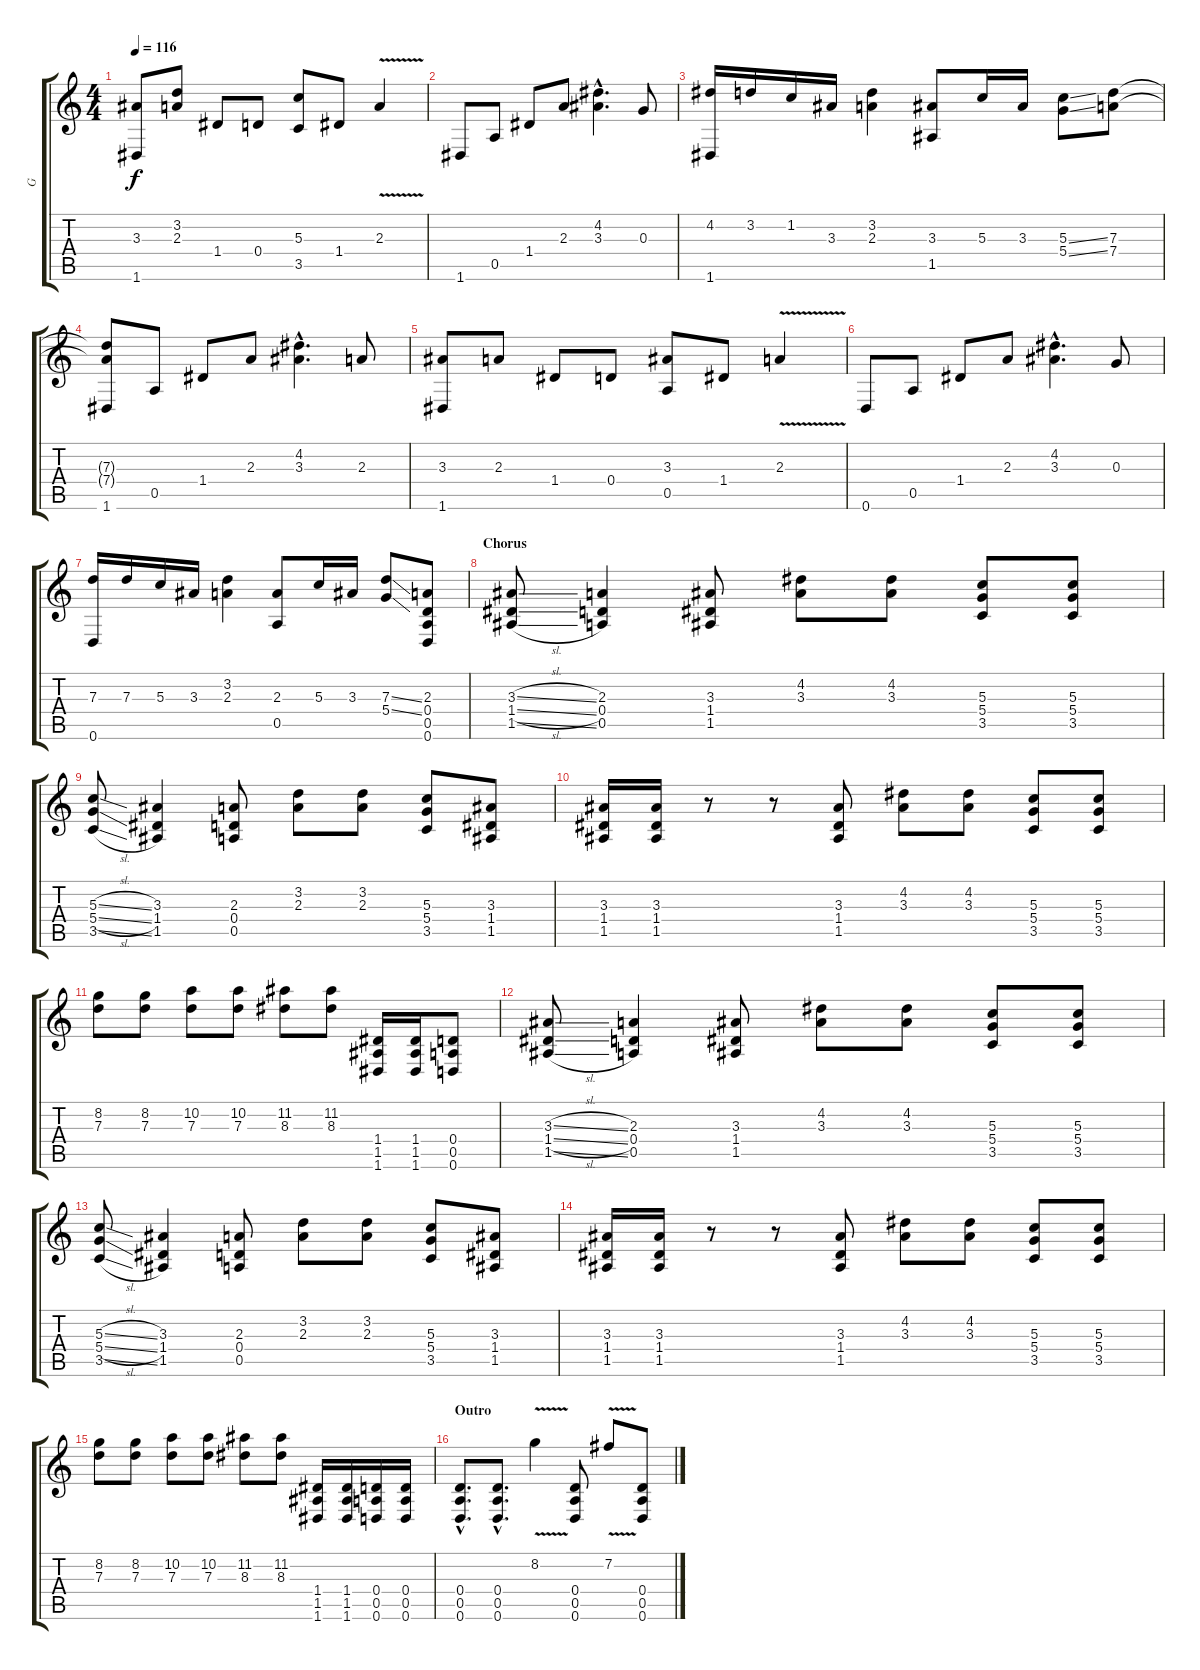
\track ("G" "G") {instrument distortionguitar}
\staff {score tabs}
\tuning (E4 B3 G3 D3 A2 D2) {hide}
\ts (4 4)
\tempo 116
\clef g2
\ks c
(3.3 1.6).8{dy f} (3.2 2.3).8 1.4.8 0.4.8 (5.3 3.5).8 1.4.8 2.3{v}.4 |
1.6.8 0.5.8 1.4.8 2.3.8 (4.2{hac} 3.3{hac}).4{d} 0.3.8 |
(4.2 1.6).16 3.2.16 1.2.16 3.3.16 (3.2 2.3).4 (3.3 1.5).8 5.3.16 3.3.16 (5.3{ss} 5.4{ss}).8 (7.3 7.4).8 |
(7.3{t} 7.4{t} 1.6).8 0.5.8 1.4.8 2.3.8 (4.2{hac} 3.3{hac}).4{d} 2.3.8 |
(3.3 1.6).8 2.3.8 1.4.8 0.4.8 (3.3 0.5).8 1.4.8 2.3{v}.4 |
0.6.8 0.5.8 1.4.8 2.3.8 (4.2{hac} 3.3{hac}).4{d} 0.3.8 |
(7.3 0.6).16 7.3.16 5.3.16 3.3.16 (3.2 2.3).4 (2.3 0.5).8 5.3.16 3.3.16 (7.3{ss} 5.4{ss}).8 (2.3 0.4 0.5 0.6).8 |
\section ("" "Chorus")
(3.3{sl} 1.4{sl} 1.5{sl}).8{instrument distortionguitar} (2.3 0.4 0.5).4 (3.3 1.4 1.5).8 (4.2 3.3).8 (4.2 3.3).8 (5.3 5.4 3.5).8 (5.3 5.4 3.5).8 |
(5.3{sl} 5.4{sl} 3.5{sl}).8 (3.3 1.4 1.5).4 (2.3 0.4 0.5).8 (3.2 2.3).8 (3.2 2.3).8 (5.3 5.4 3.5).8 (3.3 1.4 1.5).8 |
(3.3 1.4 1.5).16 (3.3 1.4 1.5).16 r.8 r.8 (3.3 1.4 1.5).8 (4.2 3.3).8 (4.2 3.3).8 (5.3 5.4 3.5).8 (5.3 5.4 3.5).8 |
(8.2 7.3).8 (8.2 7.3).8 (10.2 7.3).8 (10.2 7.3).8 (11.2 8.3).8 (11.2 8.3).8 (1.4 1.5 1.6).16 (1.4 1.5 1.6).16 (0.4 0.5 0.6).8 |
(3.3{sl} 1.4{sl} 1.5{sl}).8 (2.3 0.4 0.5).4 (3.3 1.4 1.5).8 (4.2 3.3).8 (4.2 3.3).8 (5.3 5.4 3.5).8 (5.3 5.4 3.5).8 |
(5.3{sl} 5.4{sl} 3.5{sl}).8 (3.3 1.4 1.5).4 (2.3 0.4 0.5).8 (3.2 2.3).8 (3.2 2.3).8 (5.3 5.4 3.5).8 (3.3 1.4 1.5).8 |
(3.3 1.4 1.5).16 (3.3 1.4 1.5).16 r.8 r.8 (3.3 1.4 1.5).8 (4.2 3.3).8 (4.2 3.3).8 (5.3 5.4 3.5).8 (5.3 5.4 3.5).8 |
(8.2 7.3).8 (8.2 7.3).8 (10.2 7.3).8 (10.2 7.3).8 (11.2 8.3).8 (11.2 8.3).8 (1.4 1.5 1.6).16 (1.4 1.5 1.6).16 (0.4 0.5 0.6).16 (0.4 0.5 0.6).16 |
\section ("" "Outro")
(0.4{hac} 0.5{hac} 0.6{hac}).8{d instrument distortionguitar} (0.4{hac} 0.5{hac} 0.6{hac}).8{d} 8.2{v}.4 (0.4 0.5 0.6).8 7.2{v}.8 (0.4 0.5 0.6).8
